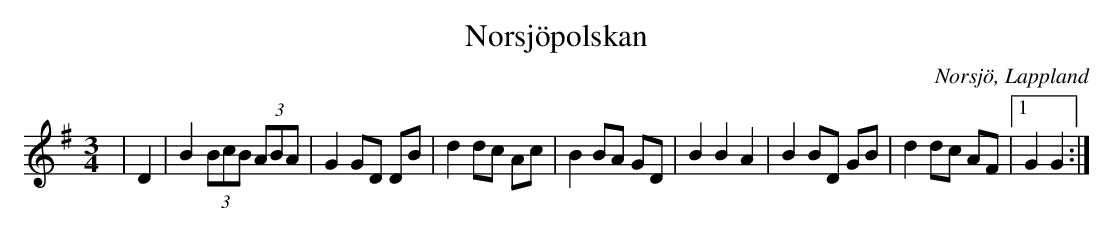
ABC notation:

X:1
T:Norsjöpolskan
O:Norsjö, Lappland
M:3/4
L:1/8
K:G
| D2| B2 (3BcB (3ABA | G2 GD DB | d2 dc Ac | B2 BA GD | B2 B2 A2 | B2 BD GB | d2 dc AF |1 G2 G2  :|
